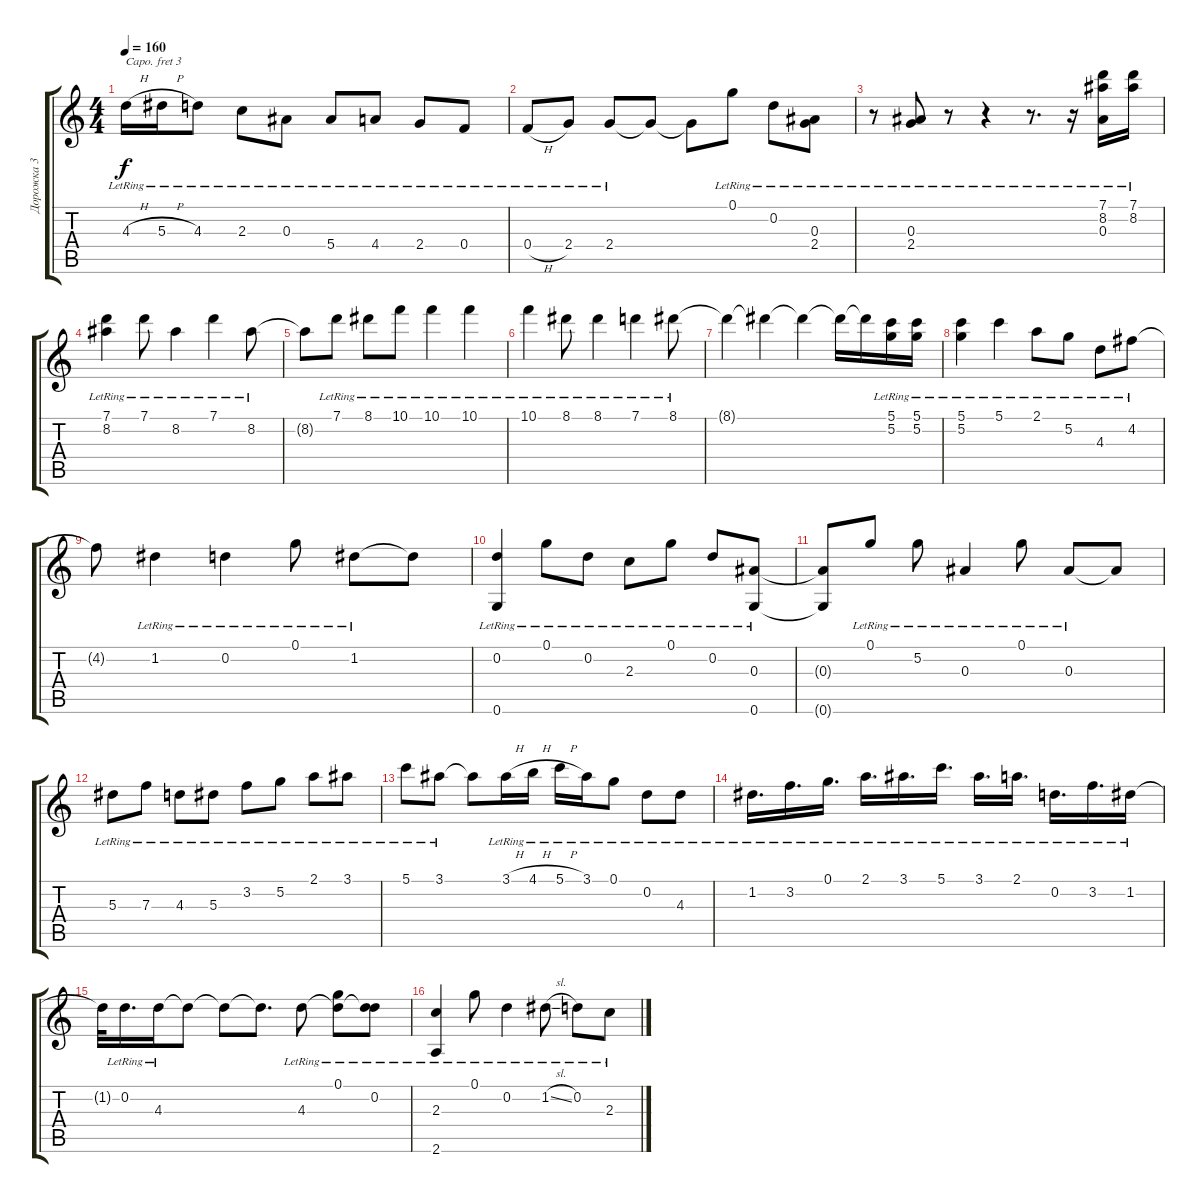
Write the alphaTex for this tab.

\track ("Дорожка 3" "Дорожка 3") {instrument acousticguitarsteel}
\staff {score tabs}
\capo 3
\tuning (E4 B3 G3 D3 A2 E2) {hide}
\ts (4 4)
\tempo 160
\clef g2
\ks c
4.3{h lr}.16{dy f} 5.3{h lr}.16 4.3{lr}.8 2.3{lr}.8 0.3{lr}.8 5.4{lr}.8 4.4{lr}.8 2.4{lr}.8 0.4{lr}.8 |
0.4{h lr}.8 2.4{lr}.8 2.4{lr}.8 2.4{t}.8 2.4{t}.8 0.1{lr}.8 0.2{lr}.8 (0.3 2.4{lr}).8 |
r.8 (0.3 2.4{lr}).8 r.8 r.4 r.8{d} r.16 (7.1{lr} 8.2{lr} 0.3{lr}).16 (7.1{lr} 8.2{lr}).16 |
(7.1{lr} 8.2{lr}).4 7.1{lr}.8 8.2{lr}.4 7.1{lr}.4 8.2{lr}.8 |
8.2{t}.8 7.1{lr}.8 8.1{lr}.8 10.1{lr}.8 10.1{lr}.4 10.1{lr}.4 |
10.1{lr}.4 8.1{lr}.8 8.1{lr}.4 7.1{lr}.4 8.1{lr}.8 |
8.1{t}.4 8.1{t}.4 8.1{t}.4 8.1{t}.16 8.1{t}.16 (5.1{lr} 5.2{lr}).16 (5.1{lr} 5.2{lr}).16 |
(5.1{lr} 5.2{lr}).4 5.1{lr}.4 2.1{lr}.8 5.2{lr}.8 4.3{lr}.8 4.2{lr}.8 |
4.2{t}.8 1.2{lr}.4 0.2{lr}.4 0.1{lr}.8 1.2{lr}.8 1.2{t}.8 |
(0.2{lr} 0.6{lr}).4 0.1{lr}.8 0.2{lr}.8 2.3{lr}.8 0.1{lr}.8 0.2{lr}.8 (0.3{lr} 0.6{lr}).8 |
(0.3{t} 0.6{t}).8 0.1{lr}.8 5.2{lr}.8 0.3{lr}.4 0.1{lr}.8 0.3{lr}.8 0.3{t}.8 |
5.3{lr}.8 7.3{lr}.8 4.3{lr}.8 5.3{lr}.8 3.2{lr}.8 5.2{lr}.8 2.1{lr}.8 3.1{lr}.8 |
5.1{lr}.8 3.1{lr}.8 3.1{t}.8 3.1{h lr}.16 4.1{h lr}.16 5.1{h lr}.16 3.1{lr}.16 0.1{lr}.8 0.2{lr}.8 4.3{lr}.8 |
1.2{lr}.16{d} 3.2{lr}.16{d} 0.1{lr}.16{d} 2.1{lr}.16{d} 3.1{lr}.16{d} 5.1{lr}.16{d} 3.1{lr}.16{d} 2.1{lr}.16{d} 0.2{lr}.16{d} 3.2{lr}.16{d} 1.2{lr}.16 |
1.2{t}.32 0.2{lr}.16{d} 4.3{lr}.16 4.3{t}.8 4.3{t}.8 4.3{t}.8{d} 4.3{lr}.8 (0.1{lr} 4.3{t}).8 (0.2{lr} 4.3{t}).8 |
(2.3{lr} 2.6{lr}).4 0.1{lr}.8 0.2{lr}.4 1.2{sl lr}.8 0.2{lr}.8 2.3{lr}.8
